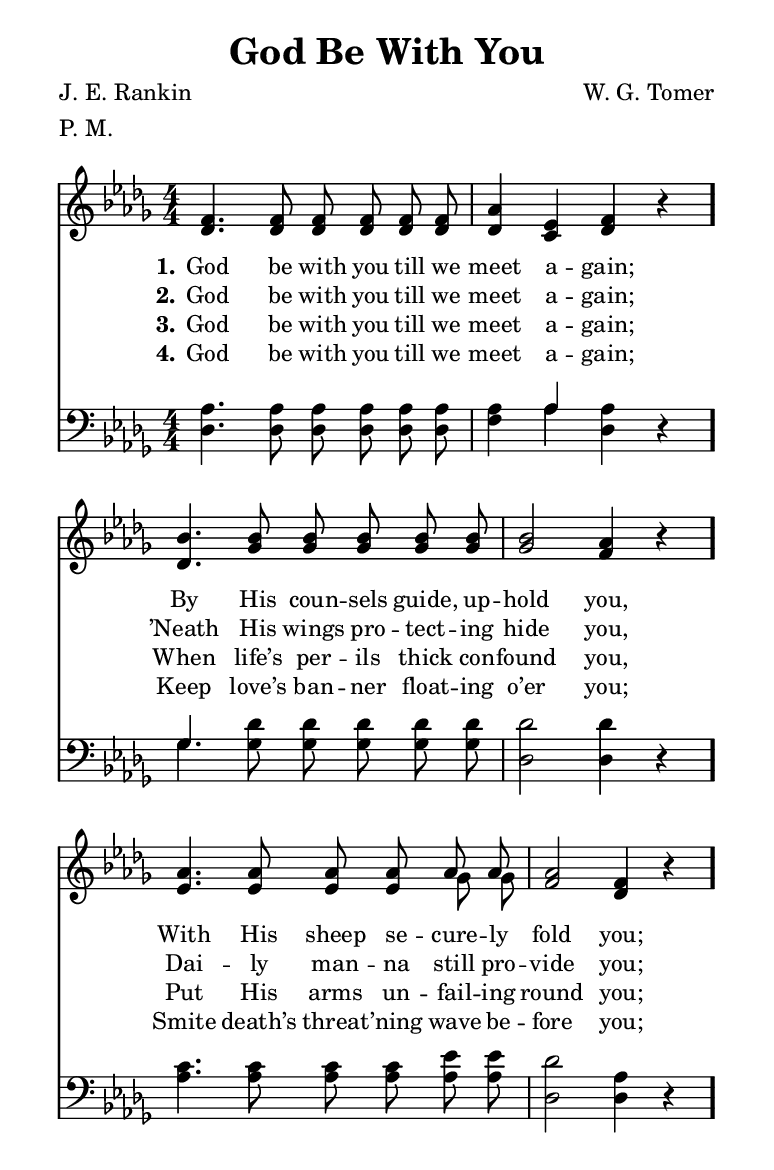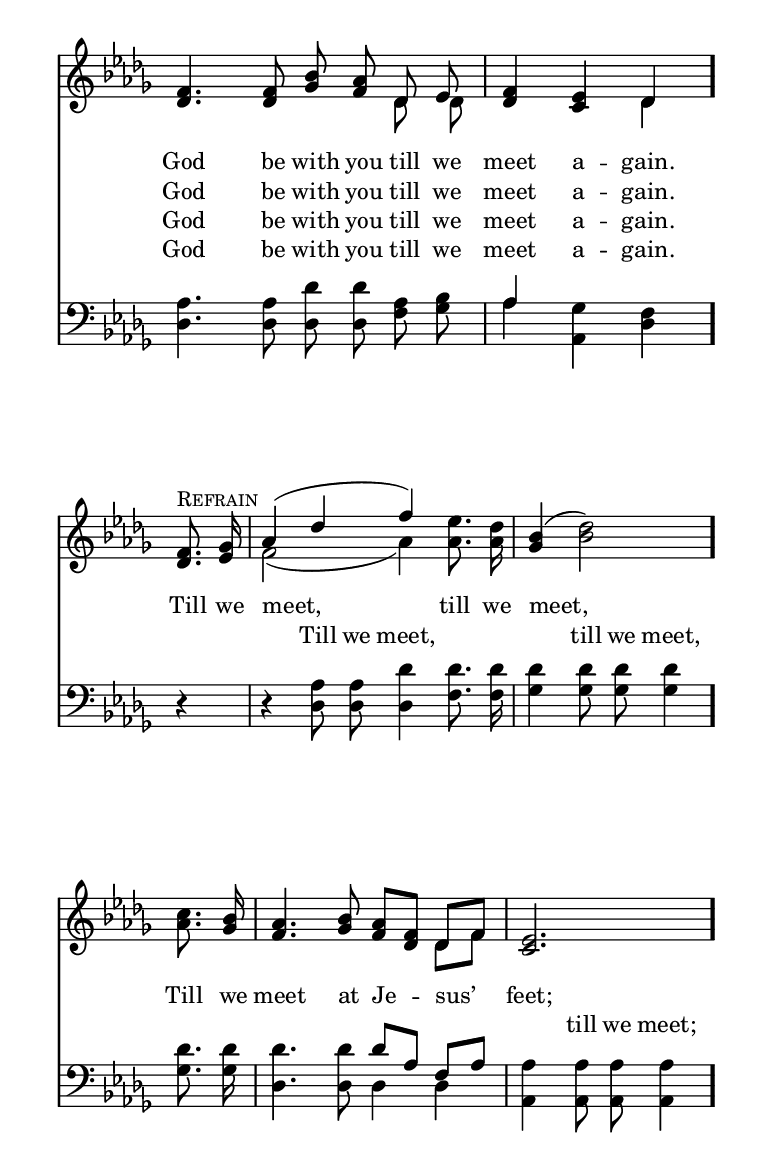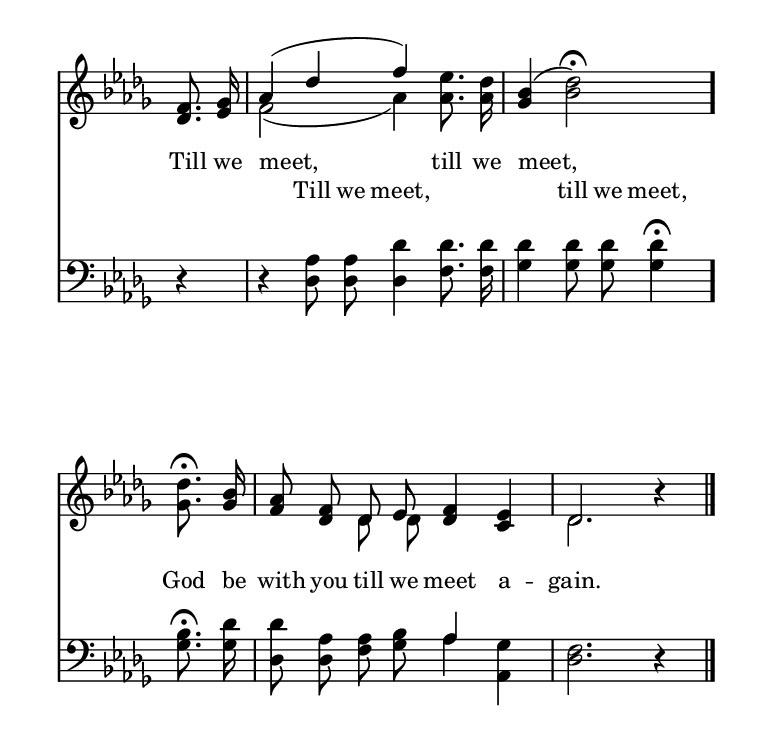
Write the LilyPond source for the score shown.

\include "common/global.ily"
\paper {
  \include "common/paper.ily"
  ragged-last-bottom = ##t
  page-count = #(cond (is-eogsized 2) (#t #f))
  system-count = #(cond (is-eogsized 6) (#t #f))
}

\header{
  hymnnumber = "159"
  title = "God Be With You"
  tunename = ""
  meter = "P. M."
  poet = "J. E. Rankin"
  composer = "W. G. Tomer"
  %copyright = ""
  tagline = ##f
}

ta = { \tempo 4=80 }
tb = { \tempo 4=40 }

global = {
  \include "common/overrides.ily"
  \override Staff.TimeSignature.style = #'numbered
  \time 4/4
  \override Score.MetronomeMark.transparent = ##t % hide all fermata changes too
  \ta
  \key des \major
  \autoBeamOff
}

notesSoprano = {
\global
\relative c' {

  f4. f8 f f f f | aes4 ees f r4 |
  bes4. bes8 bes bes bes bes | bes2 aes4 r4 |
  aes4. aes8 aes aes aes aes | aes2 f4 r4 |
  f4. f8 bes aes des, ees | f4 ees des

  << s^\markup { \small \caps "Refrain" }
  { f8. ges16 | aes4( des f) ees8. des16 | bes4( des2) } >>
  c8. bes16 | aes4. bes8 aes[ f] des[ f] | ees2.
  f8. ges16 | aes4( des f) ees8. des16 | bes4( des2) \fermata
  des8. \fermata bes16 | aes8 f des ees f4 ees | des2. r4

  \bar "|."

}
}

notesAlto = {
\global
\relative e' {

  des4. des8 des des des des | des4 c des r |
  des4. ges8 ges ges ges ges | ges2 f4 r |
  ees4. ees8 ees ees ges ges | f2 des4 r |
  des4. des8 ges f des des | des4 c des

  des8. ees16 | f2( aes4) aes8. aes16 | ges4( bes2)
  aes8. ges16 | f4. ges8 f[ des] des[ f] | c2.
  des8. ees16 | f2( aes4) aes8. aes16 | ges4( bes2)
  ges8. ges16 | f8 des des des des4 c | des2. r4

}
}

notesTenor = {
\global
\relative a {

  aes4. aes8 aes aes aes aes | aes4 aes aes r |
  ges4. des'8 des des des des | des2 des4 r |
  c4. c8 c c ees ees | des2 aes4 r |
  aes4. aes8 des des aes bes | aes4 ges f

  r4 | r4 aes8 aes des4 des8. des16 | des4 des8 des des4
  des8. des16 | des4. des8 des[ aes] f[ aes] | aes4 aes8 aes8 aes4
  r4 | r4 aes8 aes des4 des8. des16 | des4 des8 des des4
  bes8. des16 | des8 aes aes bes aes4 ges | f2. r4

}
}

notesBass = {
\global
\relative f {

  des4. des8 des des des des | f4 aes des, r |
  ges4. ges8 ges ges ges ges | des2 des4 r |
  aes'4. aes8 aes aes aes aes | des,2 des4 r |
  des4. des8 des des f ges | aes4 aes, des

  r4 | r des8 des des4 f8. f16 | ges4 ges8 ges ges4
  ges8. ges16 | des4. des8 des4 des | aes4 aes8 aes aes4 r4 |
  r4 des8 des des4 f8. f16 | ges4 ges8 ges \tb ges4 \fermata
  ges8. \fermata \ta ges16 | des8 des f ges aes4 aes, | des2. r4

}
}

Refrain = \lyricmode {

\break
Till we meet,__ till we meet,__  \bar "."
Till we meet at Je -- sus’ feet; \bar "."
Till we meet,__ till we meet,__ \bar "."
God be with you till we meet a -- gain. \bar "."

}

wordsA = \lyricmode {
\set stanza = "1."

God be with you till we meet a -- gain; \bar "."
By His coun -- sels guide, up -- hold you, \bar "."
With His sheep se -- cure -- ly fold you; \bar "."
God be with you till we meet a -- gain. \bar "."

}

wordsB = \lyricmode {
\set stanza = "2."

God be with you till we meet a -- gain;
’Neath His wings pro -- tect -- ing hide you,
Dai -- ly man -- na still pro -- vide you;
God be with you till we meet a -- gain.

\Refrain

}

wordsC = \lyricmode {
\set stanza = "3."

God be with you till we meet a -- gain;
When life’s per -- ils thick con -- found you,
Put His arms un -- fail -- ing round you;
God be with you till we meet a -- gain.

}

wordsD = \lyricmode {
\set stanza = "4."

God be with you till we meet a -- gain;
Keep love’s ban -- ner float -- ing o’er you;
Smite death’s threat -- ’ning wave be -- fore you;
God be with you till we meet a -- gain.

}

underWords = \lyricmode {

{ \repeat unfold 34 { \skip 4 } }
Till we meet,
{ \repeat unfold 3 { \skip 4 } }
till we meet,
{ \repeat unfold 7 { \skip 4 } }
till we meet;
Till we meet,
{ \repeat unfold 3 { \skip 4 } }
till we meet,

}

\score {
  \context ChoirStaff <<
    \context Staff = upper <<
      \set Staff.autoBeaming = ##f
      \set ChoirStaff.systemStartDelimiter = #'SystemStartBar
      \set ChoirStaff.printPartCombineTexts = ##f
      \partcombine #'(2 . 9) \notesSoprano \notesAlto
      \context NullVoice = sopranos { \voiceOne << \notesSoprano >> }
      \context NullVoice = altos { \voiceTwo << \notesAlto >> }
      \context Lyrics = one   \lyricsto sopranos \wordsA
      \context Lyrics = two   \lyricsto sopranos \wordsB
      \context Lyrics = three \lyricsto sopranos \wordsC
      \context Lyrics = four  \lyricsto sopranos \wordsD
    >>
    \context Staff = men <<
      \clef bass
      \set ChoirStaff.printPartCombineTexts = ##f
      \partcombine #'(2 . 9) \notesTenor \notesBass
      \context NullVoice = tenors { \voiceOne << \notesTenor >> }
      \context NullVoice = basses { \voiceTwo << \notesBass >> }
    >>
    \context Lyrics = three \lyricsto tenors \underWords
  >>
  \layout {
    \include "common/layout.ily"
  }
  \midi{
    \include "common/midi.ily"
  }
}

\version "2.19.49"  % necessary for upgrading to future LilyPond versions.

% vi:set et ts=2 sw=2 ai nocindent syntax=lilypond:
